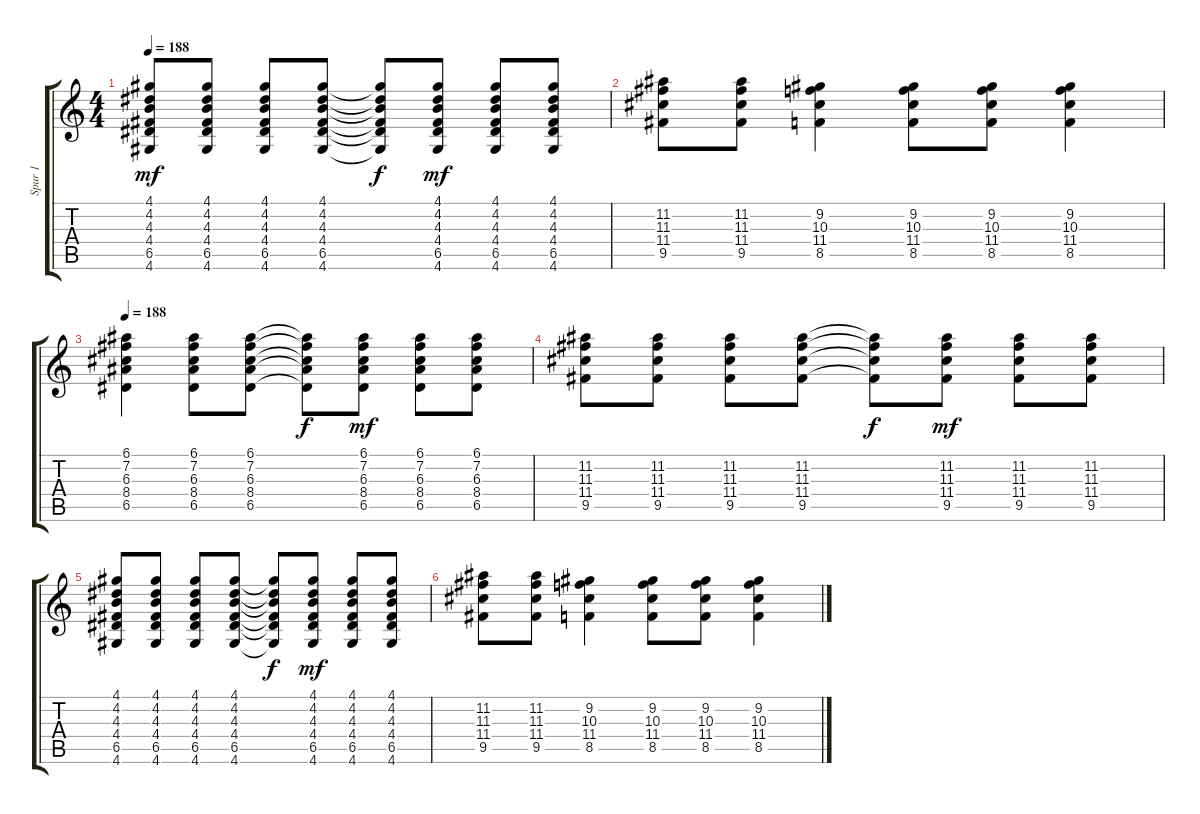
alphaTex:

\track ("Spur 1" "Spur 1") {instrument distortionguitar}
\staff {score tabs}
\tuning (E4 B3 G3 D3 A2 E2) {hide}
\ts (4 4)
\tempo 188
\clef g2
\ks c
(4.1 4.2 4.3 4.4 6.5 4.6).8{dy mf} (4.1 4.2 4.3 4.4 6.5 4.6).8 (4.1 4.2 4.3 4.4 6.5 4.6).8 (4.1 4.2 4.3 4.4 6.5 4.6).8 (4.1{t} 4.2{t} 4.3{t} 4.4{t} 6.5{t} 4.6{t}).8{dy f} (4.1 4.2 4.3 4.4 6.5 4.6).8{dy mf} (4.1 4.2 4.3 4.4 6.5 4.6).8 (4.1 4.2 4.3 4.4 6.5 4.6).8 |
(11.2 11.3 11.4 9.5).8 (11.2 11.3 11.4 9.5).8 (9.2 10.3 11.4 8.5).4 (9.2 10.3 11.4 8.5).8 (9.2 10.3 11.4 8.5).8 (9.2 10.3 11.4 8.5).4 |
\tempo 188
(6.1 7.2 6.3 8.4 6.5).4 (6.1 7.2 6.3 8.4 6.5).8 (6.1 7.2 6.3 8.4 6.5).8 (6.1{t} 7.2{t} 6.3{t} 8.4{t} 6.5{t}).8{dy f} (6.1 7.2 6.3 8.4 6.5).8{dy mf} (6.1 7.2 6.3 8.4 6.5).8 (6.1 7.2 6.3 8.4 6.5).8 |
(11.2 11.3 11.4 9.5).8 (11.2 11.3 11.4 9.5).8 (11.2 11.3 11.4 9.5).8 (11.2 11.3 11.4 9.5).8 (11.2{t} 11.3{t} 11.4{t} 9.5{t}).8{dy f} (11.2 11.3 11.4 9.5).8{dy mf} (11.2 11.3 11.4 9.5).8 (11.2 11.3 11.4 9.5).8 |
(4.1 4.2 4.3 4.4 6.5 4.6).8 (4.1 4.2 4.3 4.4 6.5 4.6).8 (4.1 4.2 4.3 4.4 6.5 4.6).8 (4.1 4.2 4.3 4.4 6.5 4.6).8 (4.1{t} 4.2{t} 4.3{t} 4.4{t} 6.5{t} 4.6{t}).8{dy f} (4.1 4.2 4.3 4.4 6.5 4.6).8{dy mf} (4.1 4.2 4.3 4.4 6.5 4.6).8 (4.1 4.2 4.3 4.4 6.5 4.6).8 |
(11.2 11.3 11.4 9.5).8 (11.2 11.3 11.4 9.5).8 (9.2 10.3 11.4 8.5).4 (9.2 10.3 11.4 8.5).8 (9.2 10.3 11.4 8.5).8 (9.2 10.3 11.4 8.5).4
